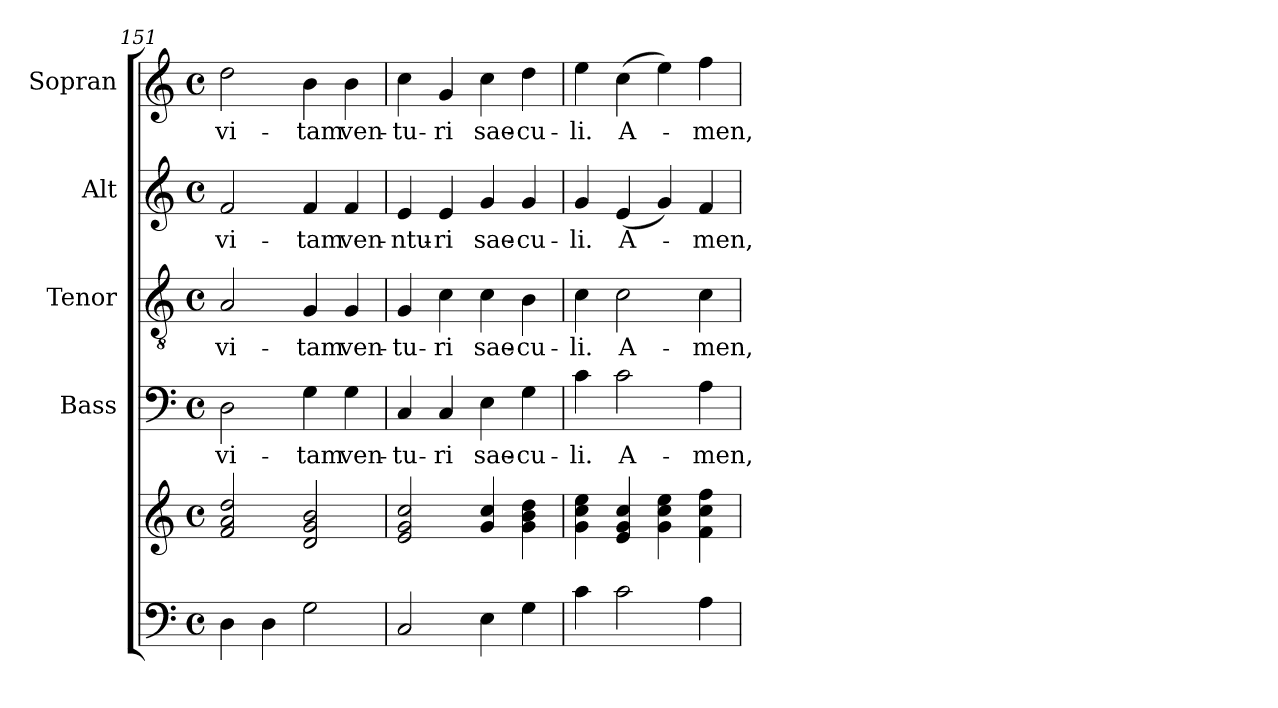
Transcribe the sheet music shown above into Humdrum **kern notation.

**kern	**kern	**kern	**text	**kern	**text	**kern	**text	**kern	**text
*part5	*part5	*part4	*part4	*part3	*part3	*part2	*part2	*part1	*part1
*staff6	*staff5	*staff4	*staff4	*staff3	*staff3	*staff2	*staff2	*staff1	*staff1
*	*	*I"Bass	*	*I"Tenor	*	*I"Alt	*	*I"Sopran	*
*	*	*I'B.	*	*I'T.	*	*I'A.	*	*I'S.	*
*clefF4	*clefG2	*clefF4	*	*clefGv2	*	*clefG2	*	*clefG2	*
*k[]	*k[]	*k[]	*	*k[]	*	*k[]	*	*k[]	*
*C:	*C:	*C:	*	*C:	*	*C:	*	*C:	*
*M4/4	*M4/4	*M4/4	*	*M4/4	*	*M4/4	*	*M4/4	*
*met(c)	*met(c)	*met(c)	*	*met(c)	*	*met(c)	*	*met(c)	*
=151	=151	=151	=151	=151	=151	=151	=151	=151	=151
!	!	!	!LO:LY:b	!	!LO:LY:b	!	!LO:LY:b	!	!LO:LY:b
4D\	2f/ 2a/ 2dd/	2D\	vi-	2A/	vi-	2f/	vi-	2dd\	vi-
4D\	.	.	.	.	.	.	.	.	.
!	!	!	!LO:LY:b	!	!LO:LY:b	!	!LO:LY:b	!	!LO:LY:b
2G\	2d/ 2g/ 2b/	4G\	-tam	4G/	-tam	4f/	-tam	4b\	-tam
!	!	!	!LO:LY:b	!	!LO:LY:b	!	!LO:LY:b	!	!LO:LY:b
.	.	4G\	ven-	4G/	ven-	4f/	ven-	4b\	ven-
=152	=152	=152	=152	=152	=152	=152	=152	=152	=152
!	!	!	!LO:LY:b	!	!LO:LY:b	!	!LO:LY:b	!	!LO:LY:b
2C/	2e/ 2g/ 2cc/	4C/	-tu-	4G/	-tu-	4e/	-ntu-	4cc\	-tu-
!	!	!	!LO:LY:b	!	!LO:LY:b	!	!LO:LY:b	!	!LO:LY:b
.	.	4C/	-ri	4c\	-ri	4e/	-ri	4g/	-ri
!	!	!	!LO:LY:b	!	!LO:LY:b	!	!LO:LY:b	!	!LO:LY:b
4E\	4g/ 4cc/	4E\	sae-	4c\	sae-	4g/	sae-	4cc\	sae-
!	!	!	!LO:LY:b	!	!LO:LY:b	!	!LO:LY:b	!	!LO:LY:b
4G\	4g\ 4b\ 4dd\	4G\	-cu-	4B\	-cu-	4g/	-cu-	4dd\	-cu-
=153	=153	=153	=153	=153	=153	=153	=153	=153	=153
!	!	!	!LO:LY:b	!	!LO:LY:b	!	!LO:LY:b	!	!LO:LY:b
4c\	4g\ 4cc\ 4ee\	4c\	-li.	4c\	-li.	4g/	-li.	4ee\	-li.
!	!	!	!LO:LY:b	!	!LO:LY:b	!	!LO:LY:b	!	!LO:LY:b
2c\	4e/ 4g/ 4cc/	2c\	A-	2c\	A-	(<4e/	A-	(>4cc\	A-
.	4g\ 4cc\ 4ee\	.	.	.	.	4g/)	.	4ee\)	.
!	!	!	!LO:LY:b	!	!LO:LY:b	!	!LO:LY:b	!	!LO:LY:b
4A\	4f\ 4cc\ 4ff\	4A\	-men,	4c\	-men,	4f/	-men,	4ff\	-men,
=	=	=	=	=	=	=	=	=	=
*-	*-	*-	*-	*-	*-	*-	*-	*-	*-
